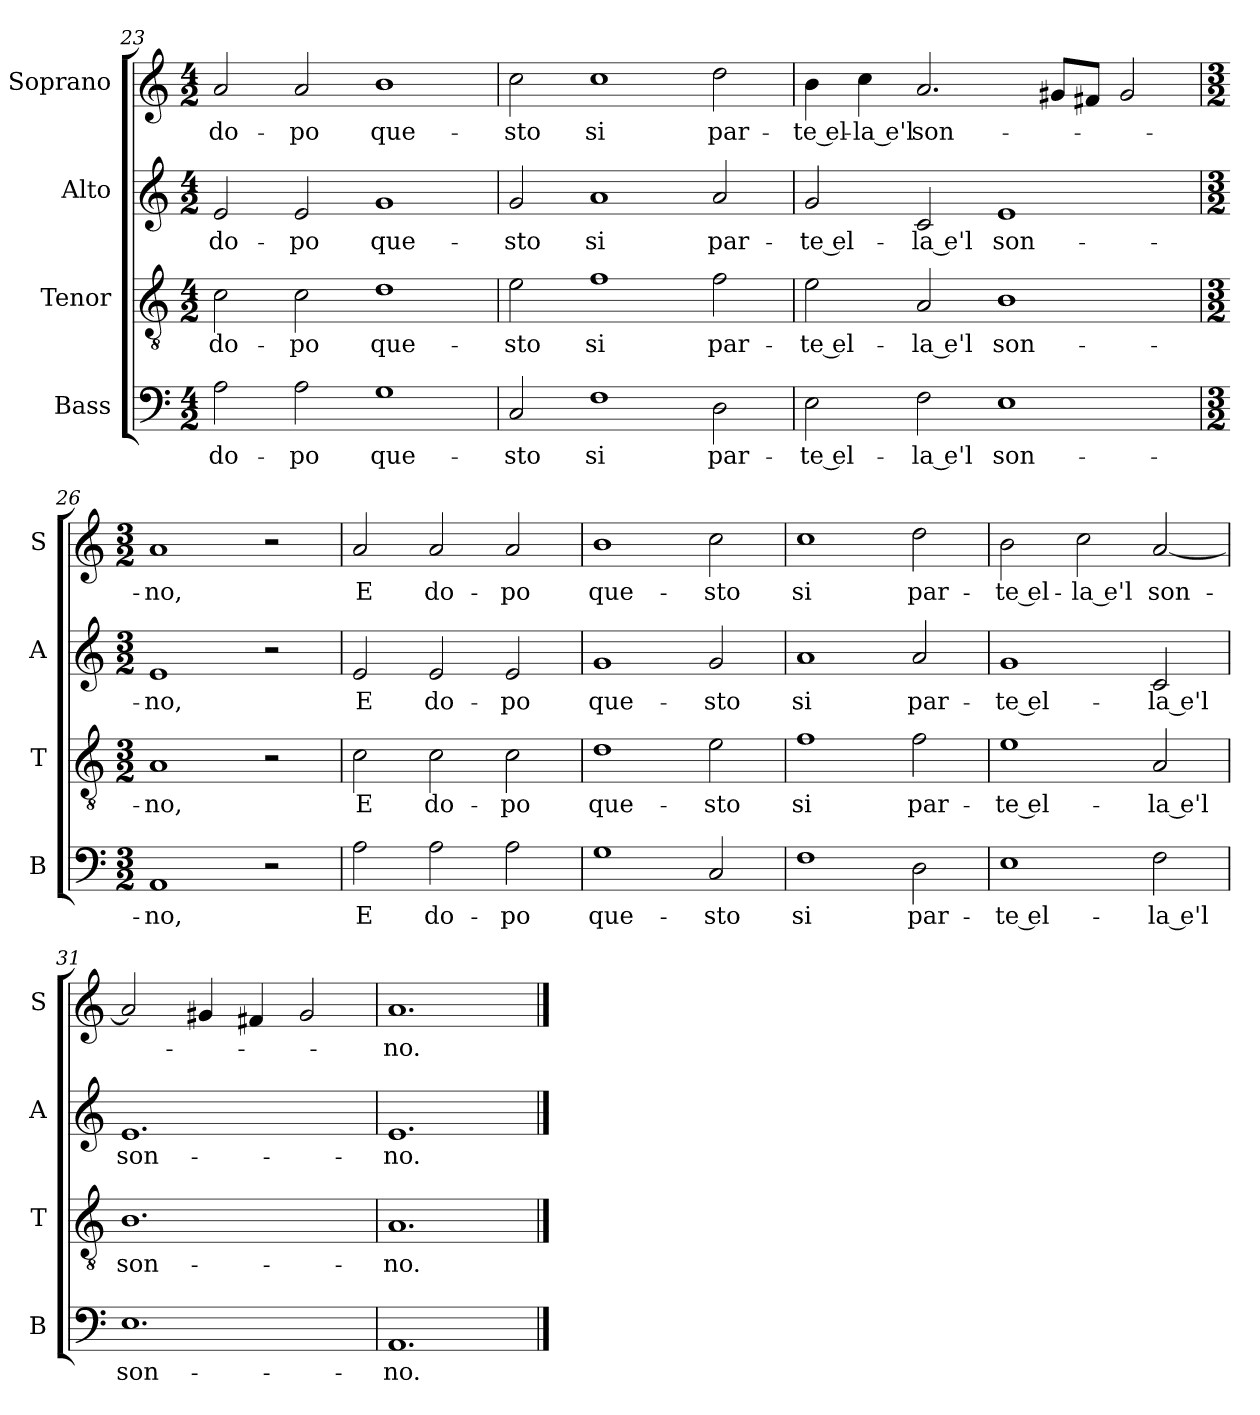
**kern	**text	**kern	**text	**kern	**text	**kern	**text
*part4	*part4	*part3	*part3	*part2	*part2	*part1	*part1
*staff4	*staff4	*staff3	*staff3	*staff2	*staff2	*staff1	*staff1
*I"Bass	*	*I"Tenor	*	*I"Alto	*	*I"Soprano	*
*I'B	*	*I'T	*	*I'A	*	*I'S	*
*clefF4	*	*clefGv2	*	*clefG2	*	*clefG2	*
*k[]	*	*k[]	*	*k[]	*	*k[]	*
*C:	*	*C:	*	*C:	*	*C:	*
*M4/2	*	*M4/2	*	*M4/2	*	*M4/2	*
=23	=23	=23	=23	=23	=23	=23	=23
!	!LO:LY:b	!	!LO:LY:b	!	!LO:LY:b	!	!LO:LY:b
2A\	do-	2c\	do-	2e/	do-	2a/	do-
!	!LO:LY:b	!	!LO:LY:b	!	!LO:LY:b	!	!LO:LY:b
2A\	-po	2c\	-po	2e/	-po	2a/	-po
!	!LO:LY:b	!	!LO:LY:b	!	!LO:LY:b	!	!LO:LY:b
1G	que-	1d	que-	1g	que-	1b	que-
=24	=24	=24	=24	=24	=24	=24	=24
!	!LO:LY:b	!	!LO:LY:b	!	!LO:LY:b	!	!LO:LY:b
2C/	-sto	2e\	-sto	2g/	-sto	2cc\	-sto
!	!LO:LY:b	!	!LO:LY:b	!	!LO:LY:b	!	!LO:LY:b
1F	si	1f	si	1a	si	1cc	si
!	!LO:LY:b	!	!LO:LY:b	!	!LO:LY:b	!	!LO:LY:b
2D\	par-	2f\	par-	2a/	par-	2dd\	par-
=25	=25	=25	=25	=25	=25	=25	=25
!	!LO:LY:b	!	!LO:LY:b	!	!LO:LY:b	!	!LO:LY:b
2E\	-te el-	2e\	-te el-	2g/	-te el-	4b\	-te el-
!	!	!	!	!	!	!	!LO:LY:b
.	.	.	.	.	.	4cc\	-la e'l
!	!LO:LY:b	!	!LO:LY:b	!	!LO:LY:b	!	!LO:LY:b
2F\	-la e'l	2A/	-la e'l	2c/	-la e'l	2.a/	son-
!	!LO:LY:b	!	!LO:LY:b	!	!LO:LY:b	!	!
1E	son-	1B	son-	1e	son-	.	.
.	.	.	.	.	.	8g#X/L	.
.	.	.	.	.	.	8f#X/J	.
.	.	.	.	.	.	2g#/	.
!!LO:LB:g=z
=26	=26	=26	=26	=26	=26	=26	=26
*M3/2	*	*M3/2	*	*M3/2	*	*M3/2	*
!	!LO:LY:b	!	!LO:LY:b	!	!LO:LY:b	!	!LO:LY:b
1AA	-no,	1A	-no,	1e	-no,	1a	-no,
2r	.	2r	.	2r	.	2r	.
=27	=27	=27	=27	=27	=27	=27	=27
!	!LO:LY:b	!	!LO:LY:b	!	!LO:LY:b	!	!LO:LY:b
2A\	E	2c\	E	2e/	E	2a/	E
!	!LO:LY:b	!	!LO:LY:b	!	!LO:LY:b	!	!LO:LY:b
2A\	do-	2c\	do-	2e/	do-	2a/	do-
!	!LO:LY:b	!	!LO:LY:b	!	!LO:LY:b	!	!LO:LY:b
2A\	-po	2c\	-po	2e/	-po	2a/	-po
=28	=28	=28	=28	=28	=28	=28	=28
!	!LO:LY:b	!	!LO:LY:b	!	!LO:LY:b	!	!LO:LY:b
1G	que-	1d	que-	1g	que-	1b	que-
!	!LO:LY:b	!	!LO:LY:b	!	!LO:LY:b	!	!LO:LY:b
2C/	-sto	2e\	-sto	2g/	-sto	2cc\	-sto
=29	=29	=29	=29	=29	=29	=29	=29
!	!LO:LY:b	!	!LO:LY:b	!	!LO:LY:b	!	!LO:LY:b
1F	si	1f	si	1a	si	1cc	si
!	!LO:LY:b	!	!LO:LY:b	!	!LO:LY:b	!	!LO:LY:b
2D\	par-	2f\	par-	2a/	par-	2dd\	par-
=30	=30	=30	=30	=30	=30	=30	=30
!	!LO:LY:b	!	!LO:LY:b	!	!LO:LY:b	!	!LO:LY:b
1E	-te el-	1e	-te el-	1g	-te el-	2b\	-te el-
!	!	!	!	!	!	!	!LO:LY:b
.	.	.	.	.	.	2cc\	-la e'l
!	!LO:LY:b	!	!LO:LY:b	!	!LO:LY:b	!	!LO:LY:b
2F\	-la e'l	2A/	-la e'l	2c/	-la e'l	[2a/	son-
=31	=31	=31	=31	=31	=31	=31	=31
!	!LO:LY:b	!	!LO:LY:b	!	!LO:LY:b	!	!
1.E	son-	1.B	son-	1.e	son-	2a/]	.
.	.	.	.	.	.	4g#X/	.
.	.	.	.	.	.	4f#X/	.
.	.	.	.	.	.	2g#/	.
=32	=32	=32	=32	=32	=32	=32	=32
!	!LO:LY:b	!	!LO:LY:b	!	!LO:LY:b	!	!LO:LY:b
1.AA	-no.	1.A	-no.	1.e	-no.	1.a	-no.
==	==	==	==	==	==	==	==
*-	*-	*-	*-	*-	*-	*-	*-
